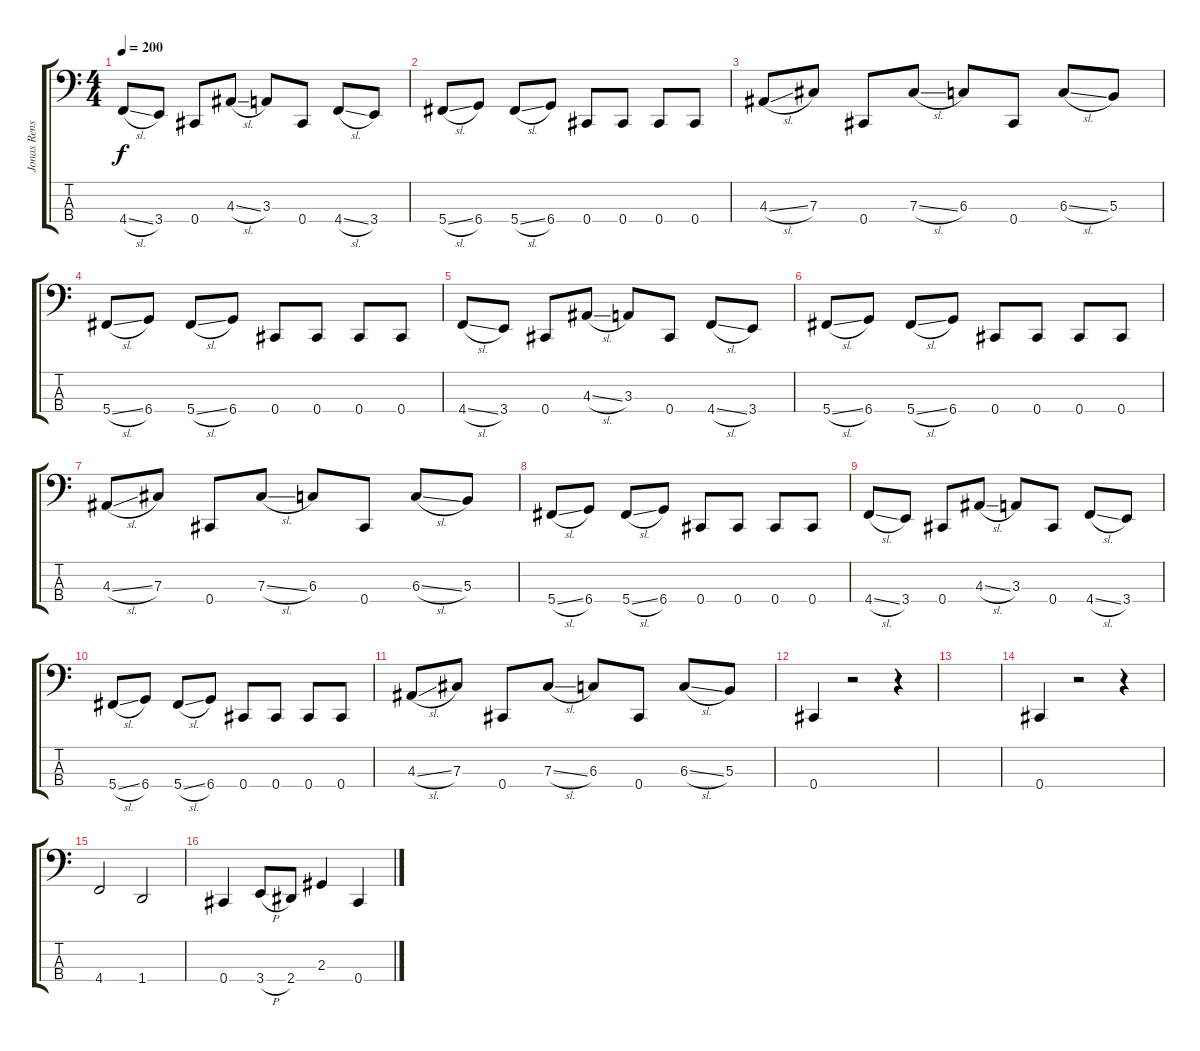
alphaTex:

\track ("Jonas Renske" "Jonas Rens") {instrument electricbassfinger}
\staff {score tabs}
\tuning (E2 B1 Gb1 Db1) {hide}
\ts (4 4)
\tempo 200
\clef f4
\ks c
4.4{sl}.8{dy f} 3.4.8 0.4.8 4.3{sl}.8 3.3.8 0.4.8 4.4{sl}.8 3.4.8 |
5.4{sl}.8 6.4.8 5.4{sl}.8 6.4.8 0.4.8 0.4.8 0.4.8 0.4.8 |
4.3{sl}.8 7.3.8 0.4.8 7.3{sl}.8 6.3.8 0.4.8 6.3{sl}.8 5.3.8 |
5.4{sl}.8 6.4.8 5.4{sl}.8 6.4.8 0.4.8 0.4.8 0.4.8 0.4.8 |
4.4{sl}.8 3.4.8 0.4.8 4.3{sl}.8 3.3.8 0.4.8 4.4{sl}.8 3.4.8 |
5.4{sl}.8 6.4.8 5.4{sl}.8 6.4.8 0.4.8 0.4.8 0.4.8 0.4.8 |
4.3{sl}.8 7.3.8 0.4.8 7.3{sl}.8 6.3.8 0.4.8 6.3{sl}.8 5.3.8 |
5.4{sl}.8 6.4.8 5.4{sl}.8 6.4.8 0.4.8 0.4.8 0.4.8 0.4.8 |
4.4{sl}.8 3.4.8 0.4.8 4.3{sl}.8 3.3.8 0.4.8 4.4{sl}.8 3.4.8 |
5.4{sl}.8 6.4.8 5.4{sl}.8 6.4.8 0.4.8 0.4.8 0.4.8 0.4.8 |
4.3{sl}.8 7.3.8 0.4.8 7.3{sl}.8 6.3.8 0.4.8 6.3{sl}.8 5.3.8 |
0.4.4 r.2 r.4 |
|
0.4.4 r.2 r.4 |
4.4.2 1.4.2 |
0.4.4 3.4{h}.8 2.4.8 2.3.4 0.4.4
